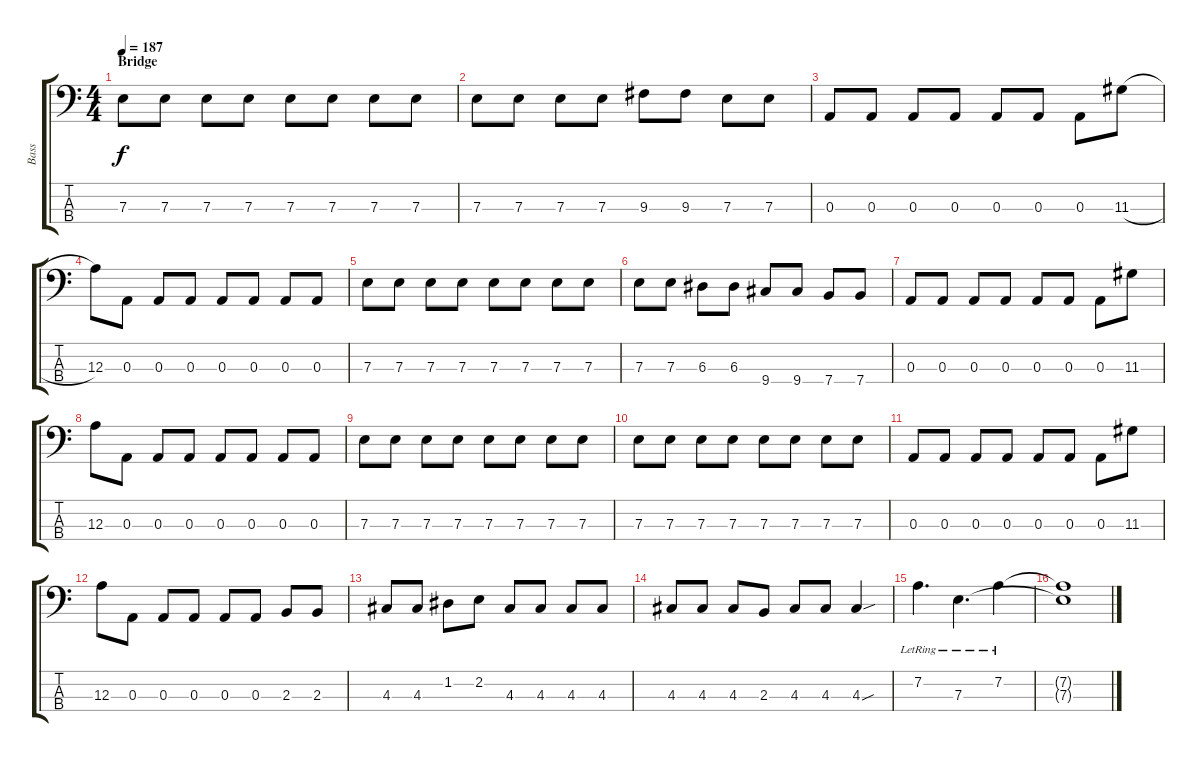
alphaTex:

\track ("Bass" "Bass") {instrument electricbasspick}
\staff {score tabs}
\tuning (G2 D2 A1 E1) {hide}
\ts (4 4)
\section ("" "Bridge")
\tempo 187
\clef f4
\ks c
7.3.8{dy f} 7.3.8 7.3.8 7.3.8 7.3.8 7.3.8 7.3.8 7.3.8 |
7.3.8 7.3.8 7.3.8 7.3.8 9.3.8 9.3.8 7.3.8 7.3.8 |
0.3.8 0.3.8 0.3.8 0.3.8 0.3.8 0.3.8 0.3.8 11.3{h}.8 |
12.3.8 0.3.8 0.3.8 0.3.8 0.3.8 0.3.8 0.3.8 0.3.8 |
7.3.8 7.3.8 7.3.8 7.3.8 7.3.8 7.3.8 7.3.8 7.3.8 |
7.3.8 7.3.8 6.3.8 6.3.8 9.4.8 9.4.8 7.4.8 7.4.8 |
0.3.8 0.3.8 0.3.8 0.3.8 0.3.8 0.3.8 0.3.8 11.3.8 |
12.3.8 0.3.8 0.3.8 0.3.8 0.3.8 0.3.8 0.3.8 0.3.8 |
7.3.8 7.3.8 7.3.8 7.3.8 7.3.8 7.3.8 7.3.8 7.3.8 |
7.3.8 7.3.8 7.3.8 7.3.8 7.3.8 7.3.8 7.3.8 7.3.8 |
0.3.8 0.3.8 0.3.8 0.3.8 0.3.8 0.3.8 0.3.8 11.3.8 |
12.3.8 0.3.8 0.3.8 0.3.8 0.3.8 0.3.8 2.3.8 2.3.8 |
4.3.8 4.3.8 1.2.8 2.2.8 4.3.8 4.3.8 4.3.8 4.3.8 |
4.3.8 4.3.8 4.3.8 2.3.8 4.3.8 4.3.8 4.3{sou}.4 |
7.2{lr}.4{d} 7.3{lr}.4{d} 7.2{lr}.4 |
(7.2{t} 7.3{t}).1
